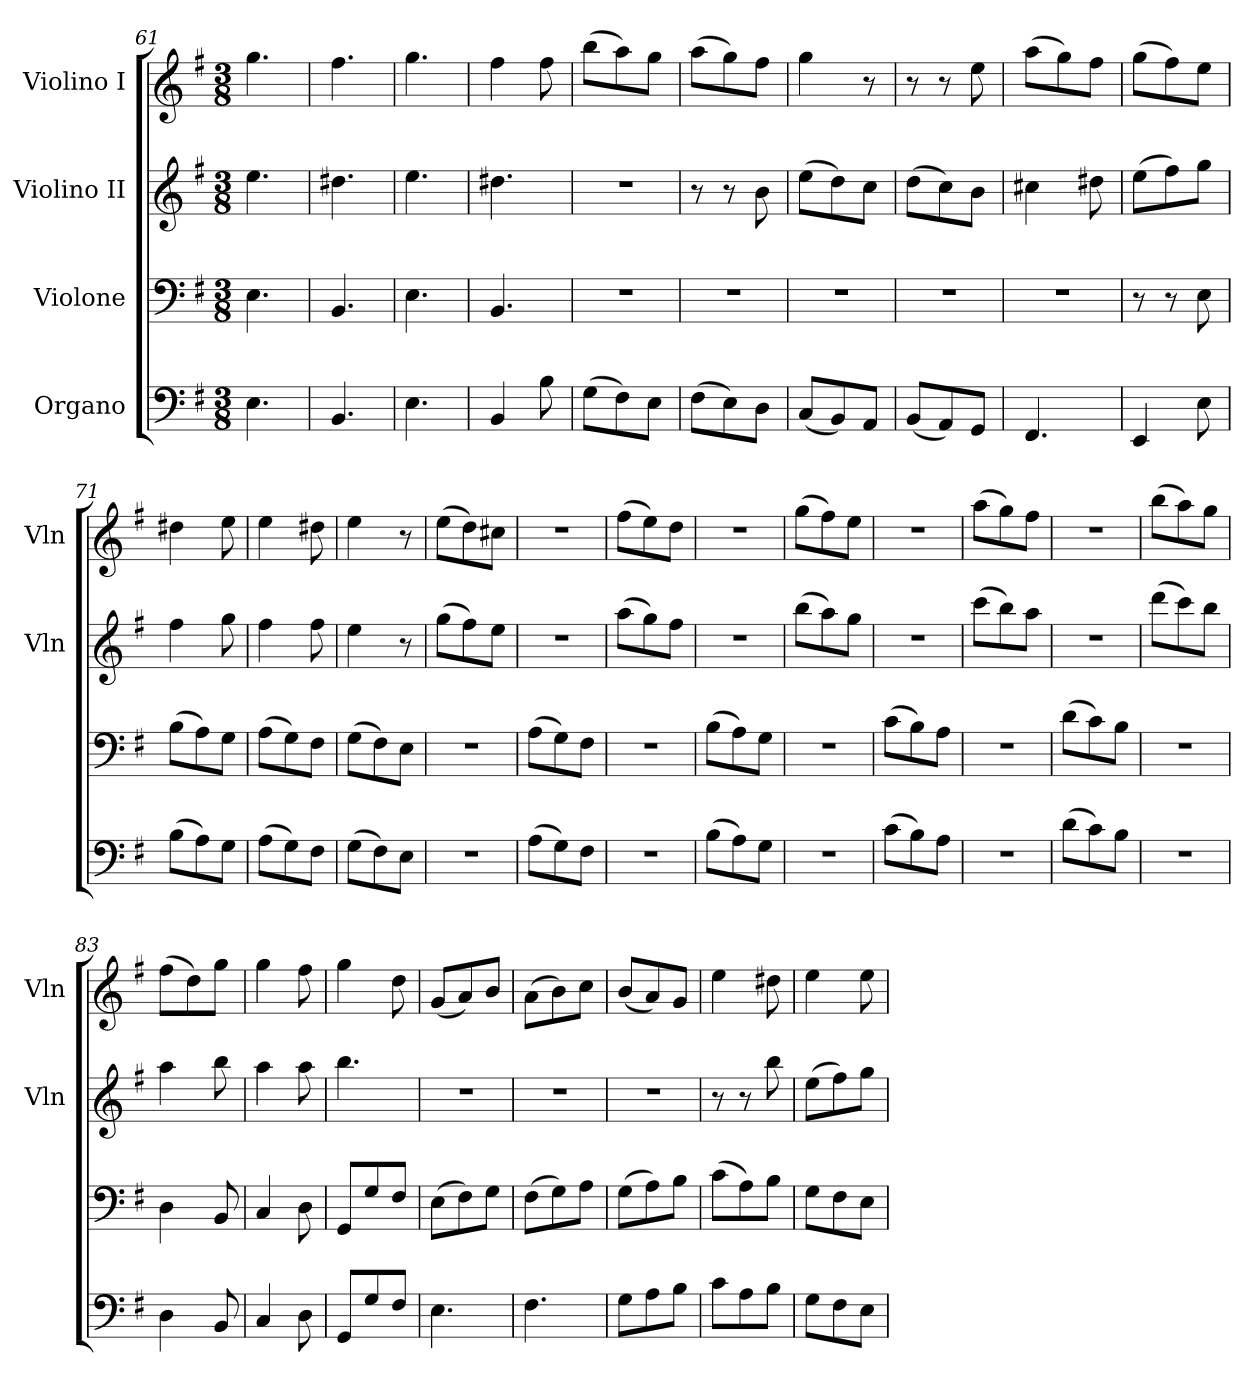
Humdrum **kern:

**kern	**kern	**kern	**kern
*part4	*part3	*part2	*part1
*staff4	*staff3	*staff2	*staff1
*I"Organo	*I"Violone	*I"Violino II	*I"Violino I
*	*	*I'Vln	*I'Vln
*clefF4	*clefF4	*clefG2	*clefG2
*k[f#]	*k[f#]	*k[f#]	*k[f#]
*M3/8	*M3/8	*M3/8	*M3/8
=61	=61	=61	=61
4.E	4.E	4.ee	4.gg
=62	=62	=62	=62
4.BB	4.BB	4.dd#X	4.ff#
=63	=63	=63	=63
4.E	4.E	4.ee	4.gg
=64	=64	=64	=64
4BB	4.BB	4.dd#X	4ff#
8B	.	.	8ff#
=65	=65	=65	=65
(8GL	4.r	4.r	(8bbL
8F#)	.	.	8aa)
8EJ	.	.	8ggJ
=66	=66	=66	=66
(8F#L	4.r	8r	(8aaL
8E)	.	8r	8gg)
8DJ	.	8b	8ff#J
=67	=67	=67	=67
(8CL	4.r	(8eeL	4gg
8BB)	.	8dd)	.
8AAJ	.	8ccJ	8r
=68	=68	=68	=68
(8BBL	4.r	(8ddL	8r
8AA)	.	8cc)	8r
8GGJ	.	8bJ	8ee
=69	=69	=69	=69
4.FF#	4.r	4cc#X	(8aaL
.	.	.	8gg)
.	.	8dd#X	8ff#J
=70	=70	=70	=70
4EE	8r	(8eeL	(8ggL
.	8r	8ff#)	8ff#)
8E	8E	8ggJ	8eeJ
=71	=71	=71	=71
(8BL	(8BL	4ff#	4dd#X
8A)	8A)	.	.
8GJ	8GJ	8gg	8ee
=72	=72	=72	=72
(8AL	(8AL	4ff#	4ee
8G)	8G)	.	.
8F#J	8F#J	8ff#	8dd#X
=73	=73	=73	=73
(8GL	(8GL	4ee	4ee
8F#)	8F#)	.	.
8EJ	8EJ	8r	8r
=74	=74	=74	=74
4.r	4.r	(8ggL	(8eeL
.	.	8ff#)	8dd)
.	.	8eeJ	8cc#XJ
=75	=75	=75	=75
(8AL	(8AL	4.r	4.r
8G)	8G)	.	.
8F#J	8F#J	.	.
=76	=76	=76	=76
4.r	4.r	(8aaL	(8ff#L
.	.	8gg)	8ee)
.	.	8ff#J	8ddJ
=77	=77	=77	=77
(8BL	(8BL	4.r	4.r
8A)	8A)	.	.
8GJ	8GJ	.	.
=78	=78	=78	=78
4.r	4.r	(8bbL	(8ggL
.	.	8aa)	8ff#)
.	.	8ggJ	8eeJ
=79	=79	=79	=79
(8cL	(8cL	4.r	4.r
8B)	8B)	.	.
8AJ	8AJ	.	.
=80	=80	=80	=80
4.r	4.r	(8cccL	(8aaL
.	.	8bb)	8gg)
.	.	8aaJ	8ff#J
=81	=81	=81	=81
(8dL	(8dL	4.r	4.r
8c)	8c)	.	.
8BJ	8BJ	.	.
=82	=82	=82	=82
4.r	4.r	(8dddL	(8bbL
.	.	8ccc)	8aa)
.	.	8bbJ	8ggJ
=83	=83	=83	=83
4D	4D	4aa	(8ff#L
.	.	.	8dd)
8BB	8BB	8bb	8ggJ
=84	=84	=84	=84
4C	4C	4aa	4gg
8D	8D	8aa	8ff#
=85	=85	=85	=85
8GGL	8GGL	4.bb	4gg
8G	8G	.	.
8F#J	8F#J	.	8dd
=86	=86	=86	=86
4.E	(8EL	4.r	(8gL
.	8F#)	.	8a)
.	8GJ	.	8bJ
=87	=87	=87	=87
4.F#	(8F#L	4.r	(8aL
.	8G)	.	8b)
.	8AJ	.	8ccJ
=88	=88	=88	=88
8GL	(8GL	4.r	(8bL
8A	8A)	.	8a)
8BJ	8BJ	.	8gJ
=89	=89	=89	=89
8cL	(8cL	8r	4ee
8A	8A)	8r	.
8BJ	8BJ	8bb	8dd#X
=90	=90	=90	=90
8GL	8GL	(8eeL	4ee
8F#	8F#	8ff#)	.
8EJ	8EJ	8ggJ	8ee
=	=	=	=
*-	*-	*-	*-
